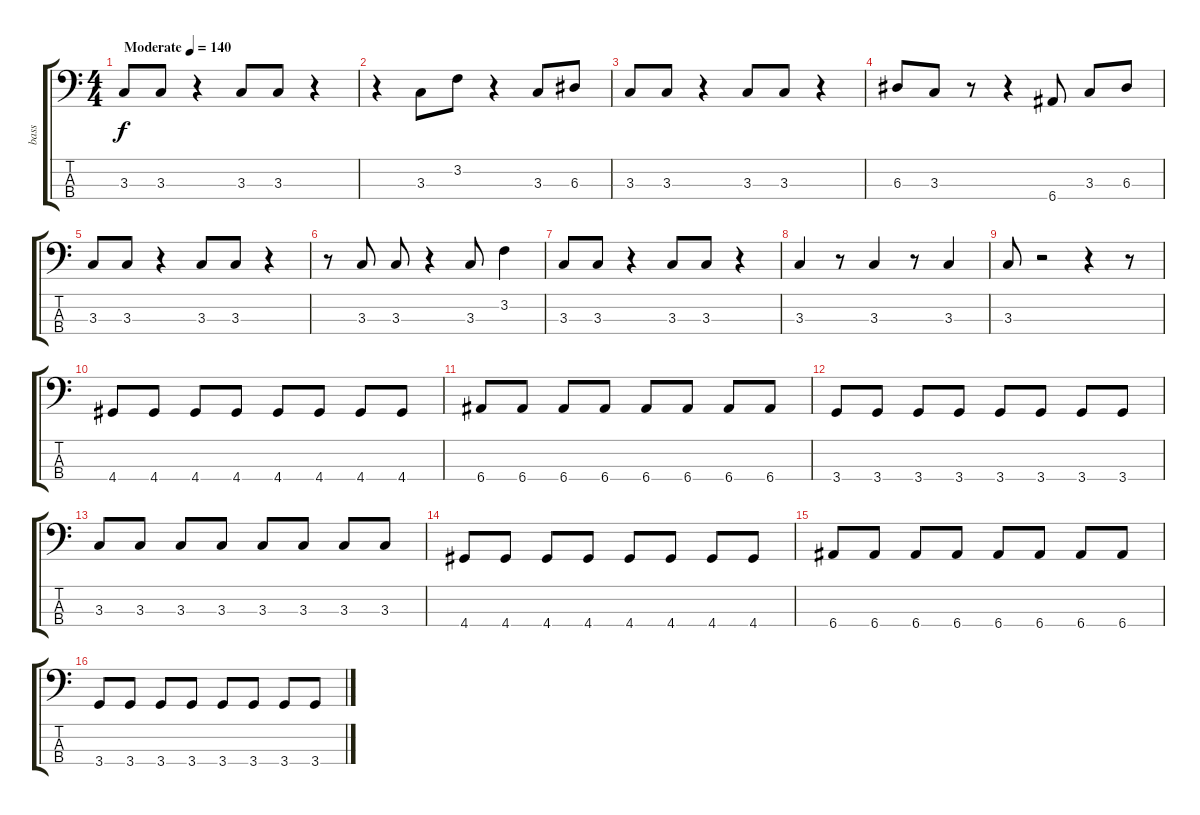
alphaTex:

\track ("bass" "bass") {instrument electricbassfinger}
\staff {score tabs}
\tuning (G2 D2 A1 E1) {hide}
\ts (4 4)
\tempo (140 "Moderate")
\clef f4
\ks c
3.3.8{dy f instrument electricbassfinger} 3.3.8 r.4 3.3.8 3.3.8 r.4 |
r.4 3.3.8 3.2.8 r.4 3.3.8 6.3.8 |
3.3.8 3.3.8 r.4 3.3.8 3.3.8 r.4 |
6.3.8 3.3.8 r.8 r.4 6.4.8 3.3.8 6.3.8 |
3.3.8 3.3.8 r.4 3.3.8 3.3.8 r.4 |
r.8 3.3.8 3.3.8 r.4 3.3.8 3.2.4 |
3.3.8 3.3.8 r.4 3.3.8 3.3.8 r.4 |
3.3.4 r.8 3.3.4 r.8 3.3.4 |
3.3.8 r.2 r.4 r.8 |
4.4.8 4.4.8 4.4.8 4.4.8 4.4.8 4.4.8 4.4.8 4.4.8 |
6.4.8 6.4.8 6.4.8 6.4.8 6.4.8 6.4.8 6.4.8 6.4.8 |
3.4.8 3.4.8 3.4.8 3.4.8 3.4.8 3.4.8 3.4.8 3.4.8 |
3.3.8 3.3.8 3.3.8 3.3.8 3.3.8 3.3.8 3.3.8 3.3.8 |
4.4.8 4.4.8 4.4.8 4.4.8 4.4.8 4.4.8 4.4.8 4.4.8 |
6.4.8 6.4.8 6.4.8 6.4.8 6.4.8 6.4.8 6.4.8 6.4.8 |
3.4.8 3.4.8 3.4.8 3.4.8 3.4.8 3.4.8 3.4.8 3.4.8
